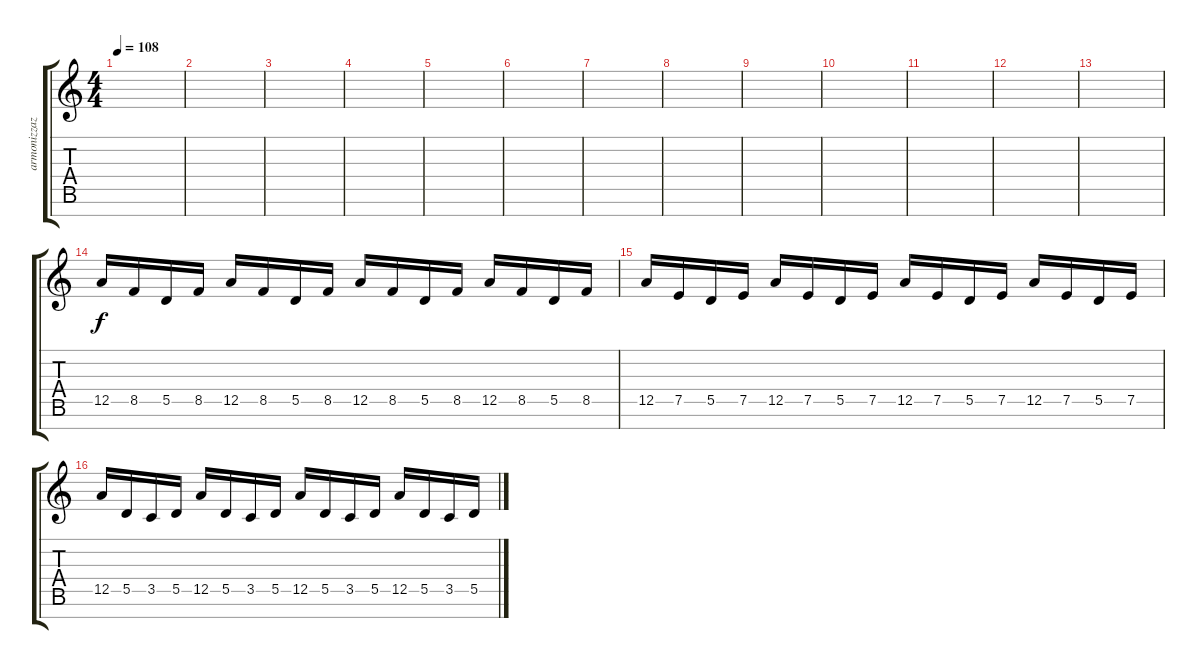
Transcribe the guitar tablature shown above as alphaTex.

\track ("armonizzazione" "armonizzaz") {instrument distortionguitar}
\staff {score tabs}
\tuning (E4 B3 G3 D3 A2 E2 B1) {hide}
\ts (4 4)
\tempo 108
\clef g2
\ks c
|
|
|
|
|
|
|
|
|
|
|
|
|
12.5.16 8.5.16 5.5.16 8.5.16 12.5.16 8.5.16 5.5.16 8.5.16 12.5.16 8.5.16 5.5.16 8.5.16 12.5.16 8.5.16 5.5.16 8.5.16 |
12.5.16 7.5.16 5.5.16 7.5.16 12.5.16 7.5.16 5.5.16 7.5.16 12.5.16 7.5.16 5.5.16 7.5.16 12.5.16 7.5.16 5.5.16 7.5.16 |
12.5.16 5.5.16 3.5.16 5.5.16 12.5.16 5.5.16 3.5.16 5.5.16 12.5.16 5.5.16 3.5.16 5.5.16 12.5.16 5.5.16 3.5.16 5.5.16
